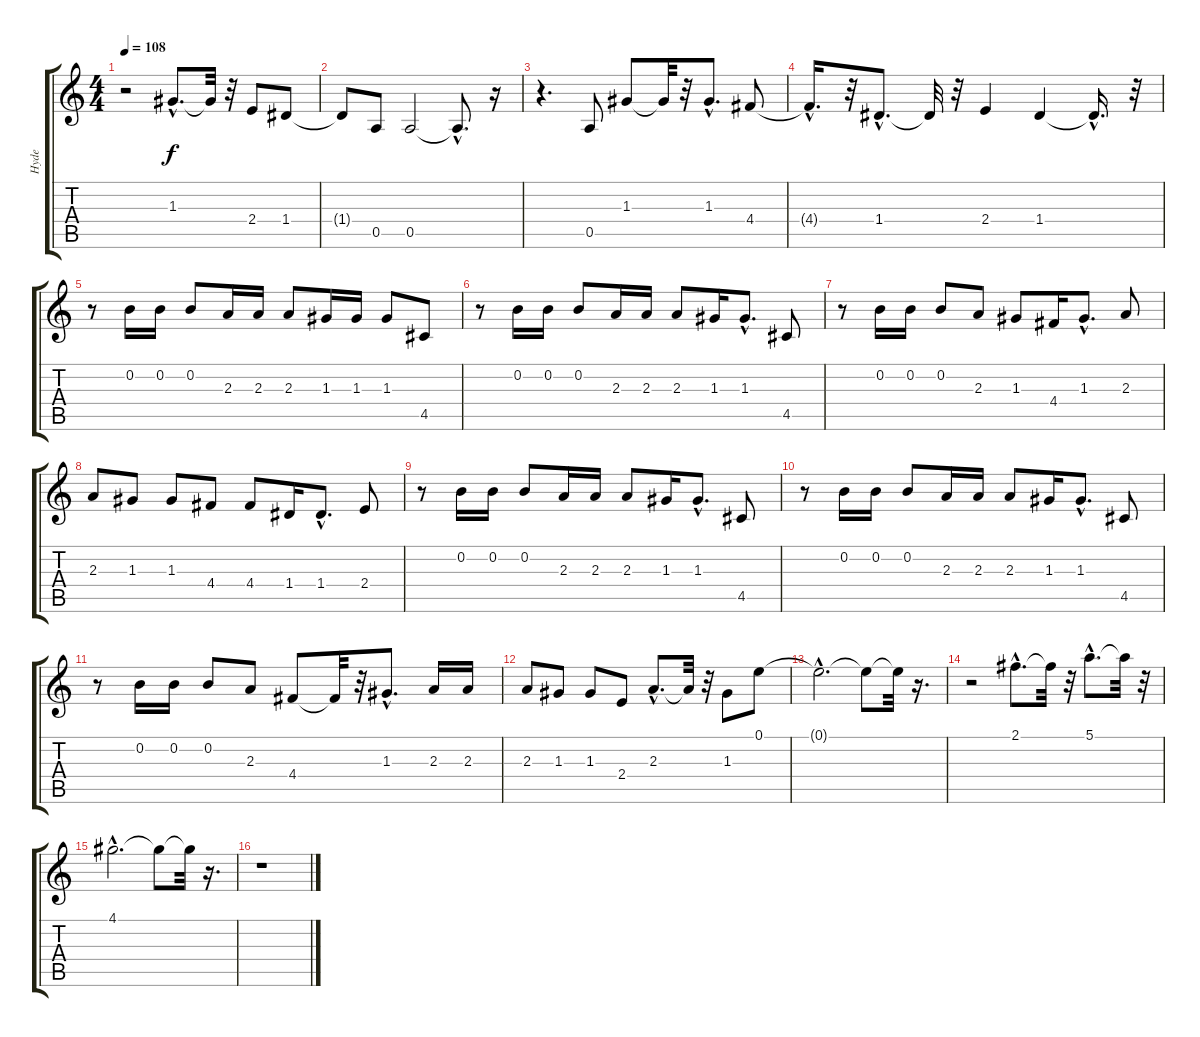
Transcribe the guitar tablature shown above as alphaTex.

\track ("Hyde" "Hyde") {instrument electricguitarjazz}
\staff {score tabs}
\tuning (E4 B3 G3 D3 A2 E2) {hide}
\ts (4 4)
\tempo 108
\clef g2
\ks c
r.2{dy f} 1.3{hac}.8{d} 1.3{t}.32 r.32 2.4.8 1.4.8 |
1.4{t}.8 0.5.8 0.5.2 0.5{hac t}.8{d} r.16 |
r.4{d} 0.5.8 1.3.8 1.3{t}.32 r.32 1.3{hac}.8{d} 4.4.8 |
4.4{hac t}.16{d} r.32 1.4{hac}.8{d} 1.4{t}.32 r.32 2.4.4 1.4.4 1.4{hac t}.16{d} r.32 |
r.8 0.2.16 0.2.16 0.2.8 2.3.16 2.3.16 2.3.8 1.3.16 1.3.16 1.3.8 4.5.8 |
r.8 0.2.16 0.2.16 0.2.8 2.3.16 2.3.16 2.3.8 1.3.16 1.3{hac}.8{d} 4.5.8 |
r.8 0.2.16 0.2.16 0.2.8 2.3.8 1.3.8 4.4.16 1.3{hac}.8{d} 2.3.8 |
2.3.8 1.3.8 1.3.8 4.4.8 4.4.8 1.4.16 1.4{hac}.8{d} 2.4.8 |
r.8 0.2.16 0.2.16 0.2.8 2.3.16 2.3.16 2.3.8 1.3.16 1.3{hac}.8{d} 4.5.8 |
r.8 0.2.16 0.2.16 0.2.8 2.3.16 2.3.16 2.3.8 1.3.16 1.3{hac}.8{d} 4.5.8 |
r.8 0.2.16 0.2.16 0.2.8 2.3.8 4.4.8 4.4{t}.32 r.32 1.3{hac}.8{d} 2.3.16 2.3.16 |
2.3.8 1.3.8 1.3.8 2.4.8 2.3{hac}.8{d} 2.3{t}.32 r.32 1.3.8 0.1.8 |
0.1{hac t}.2{d} 0.1{t}.8 0.1{t}.32 r.16{d} |
r.2 2.1{hac}.8{d} 2.1{t}.32 r.32 5.1{hac}.8{d} 5.1{t}.32 r.32 |
4.1{hac}.2{d} 4.1{t}.8 4.1{t}.32 r.16{d} |
r.1
